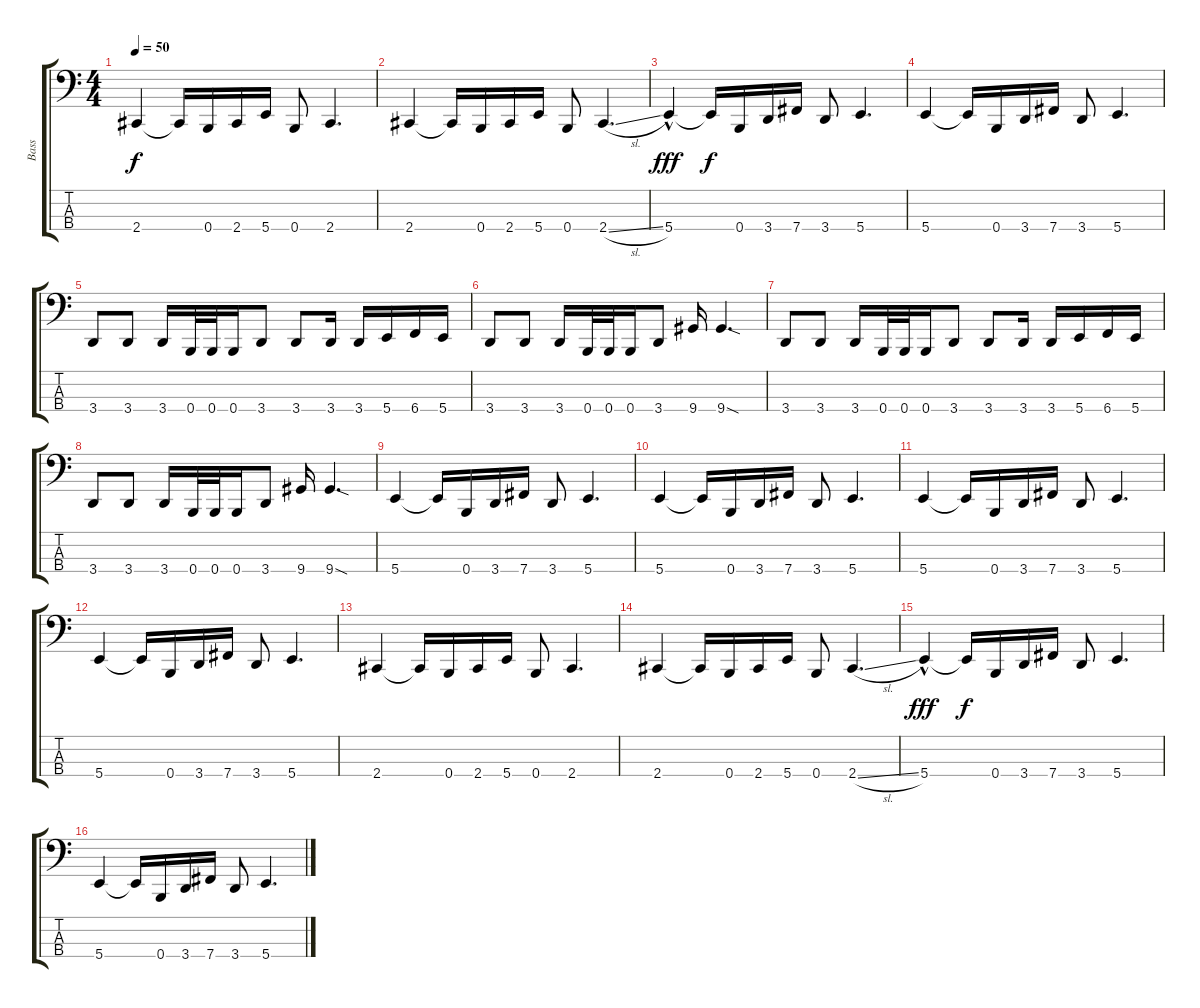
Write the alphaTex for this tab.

\track ("Bass" "Bass") {instrument overdrivenguitar}
\staff {score tabs}
\tuning (D2 A1 E1 B0) {hide}
\ts (4 4)
\tempo 50
\clef f4
\ks c
2.4.4{dy f} 2.4{t}.16 0.4.16 2.4.16 5.4.16 0.4.8 2.4.4{d} |
2.4.4 2.4{t}.16 0.4.16 2.4.16 5.4.16 0.4.8 2.4{sl}.4{d} |
5.4{hac}.4{dy fff} 5.4{t}.16{dy f} 0.4.16 3.4.16 7.4.16 3.4.8 5.4.4{d} |
5.4.4 5.4{t}.16 0.4.16 3.4.16 7.4.16 3.4.8 5.4.4{d} |
3.4.8 3.4.8 3.4.16 0.4.32 0.4.32 0.4.16 3.4.8 3.4.8 3.4.16 3.4.16 5.4.16 6.4.16 5.4.16 |
3.4.8 3.4.8 3.4.16 0.4.32 0.4.32 0.4.16 3.4.8 9.4.16 9.4{sod}.4{d} |
3.4.8 3.4.8 3.4.16 0.4.32 0.4.32 0.4.16 3.4.8 3.4.8 3.4.16 3.4.16 5.4.16 6.4.16 5.4.16 |
3.4.8 3.4.8 3.4.16 0.4.32 0.4.32 0.4.16 3.4.8 9.4.16 9.4{sod}.4{d} |
5.4.4 5.4{t}.16 0.4.16 3.4.16 7.4.16 3.4.8 5.4.4{d} |
5.4.4 5.4{t}.16 0.4.16 3.4.16 7.4.16 3.4.8 5.4.4{d} |
5.4.4 5.4{t}.16 0.4.16 3.4.16 7.4.16 3.4.8 5.4.4{d} |
5.4.4 5.4{t}.16 0.4.16 3.4.16 7.4.16 3.4.8 5.4.4{d} |
2.4.4 2.4{t}.16 0.4.16 2.4.16 5.4.16 0.4.8 2.4.4{d} |
2.4.4 2.4{t}.16 0.4.16 2.4.16 5.4.16 0.4.8 2.4{sl}.4{d} |
5.4{hac}.4{dy fff} 5.4{t}.16{dy f} 0.4.16 3.4.16 7.4.16 3.4.8 5.4.4{d} |
5.4.4 5.4{t}.16 0.4.16 3.4.16 7.4.16 3.4.8 5.4.4{d}
